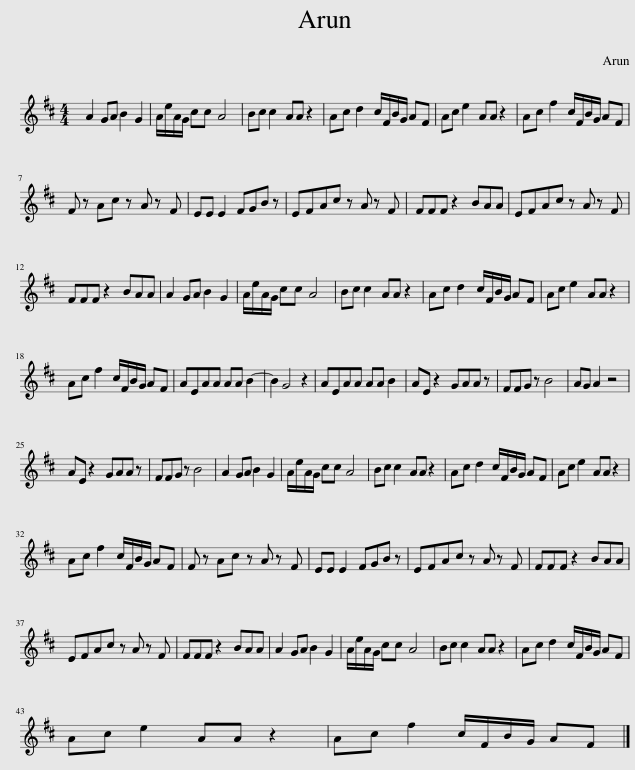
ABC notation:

X:1
L:1/8
M:4/4
I:linebreak $
K:none
V:1 treble transpose=-2
V:1
[K:D] A2 GA B2 G2 | A/e/A/G/ cc A4 | Bc c2 AA z2 | Ac d2 c/F/B/G/ AF | Ac e2 AA z2 | %5
 Ac f2 c/F/B/G/ AF |$ F z Ac z A z F | EE E2 FGB z | EFAc z A z F | FFF z2 BAA | %10
 EFAc z A z F |$ FFF z2 BAA | A2 GA B2 G2 | A/e/A/G/ cc A4 | Bc c2 AA z2 | %15
 Ac d2 c/F/B/G/ AF | Ac e2 AA z2 |$ Ac f2 c/F/B/G/ AF | AEAA AA B2- | B2 G4 z2 | %20
 AEAA AA B2 | AE z2 GAA z | FFG z B4 | AG A2 z4 |$ AE z2 GAA z | %25
 FFG z B4 | A2 GA B2 G2 | A/e/A/G/ cc A4 | Bc c2 AA z2 | Ac d2 c/F/B/G/ AF | %30
 Ac e2 AA z2 |$ Ac f2 c/F/B/G/ AF | F z Ac z A z F | EE E2 FGB z | EFAc z A z F | %35
 FFF z2 BAA |$ EFAc z A z F | FFF z2 BAA | A2 GA B2 G2 | A/e/A/G/ cc A4 | %40
 Bc c2 AA z2 | Ac d2 c/F/B/G/ AF |$ Ac e2 AA z2 | Ac f2 c/F/B/G/ AF |] %44
